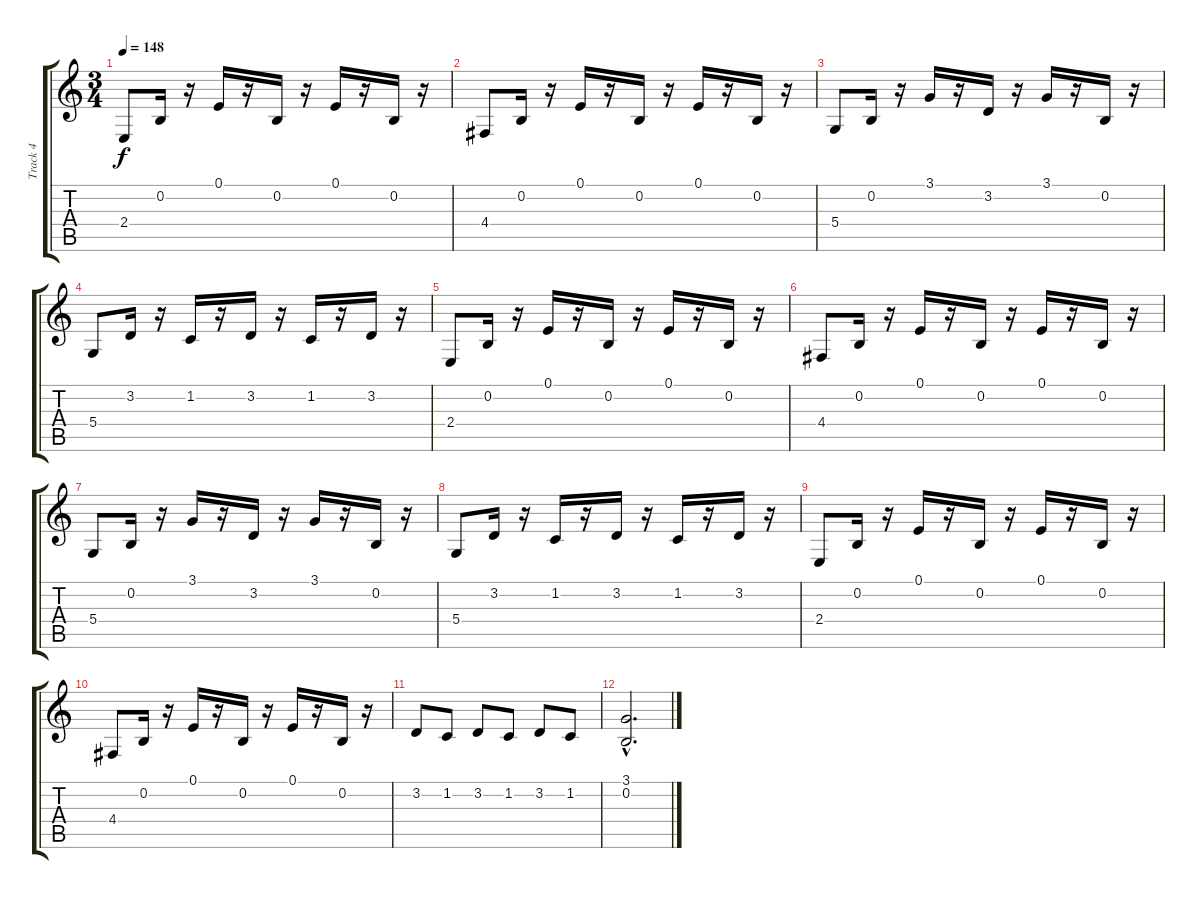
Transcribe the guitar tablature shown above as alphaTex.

\track ("Track 4" "Track 4") {instrument viola}
\staff {score tabs}
\tuning (E4 B3 G3 D3 A2 E2) {hide}
\ts (3 4)
\tempo 148
\clef g2
\ks c
2.4.8{dy f} 0.2.16 r.16 0.1.16 r.16 0.2.16 r.16 0.1.16 r.16 0.2.16 r.16 |
4.4.8 0.2.16 r.16 0.1.16 r.16 0.2.16 r.16 0.1.16 r.16 0.2.16 r.16 |
5.4.8 0.2.16 r.16 3.1.16 r.16 3.2.16 r.16 3.1.16 r.16 0.2.16 r.16 |
5.4.8 3.2.16 r.16 1.2.16 r.16 3.2.16 r.16 1.2.16 r.16 3.2.16 r.16 |
2.4.8 0.2.16 r.16 0.1.16 r.16 0.2.16 r.16 0.1.16 r.16 0.2.16 r.16 |
4.4.8 0.2.16 r.16 0.1.16 r.16 0.2.16 r.16 0.1.16 r.16 0.2.16 r.16 |
5.4.8 0.2.16 r.16 3.1.16 r.16 3.2.16 r.16 3.1.16 r.16 0.2.16 r.16 |
5.4.8 3.2.16 r.16 1.2.16 r.16 3.2.16 r.16 1.2.16 r.16 3.2.16 r.16 |
2.4.8 0.2.16 r.16 0.1.16 r.16 0.2.16 r.16 0.1.16 r.16 0.2.16 r.16 |
4.4.8 0.2.16 r.16 0.1.16 r.16 0.2.16 r.16 0.1.16 r.16 0.2.16 r.16 |
3.2.8 1.2.8 3.2.8 1.2.8 3.2.8 1.2.8 |
(3.1{hac} 0.2{hac}).2{d}
